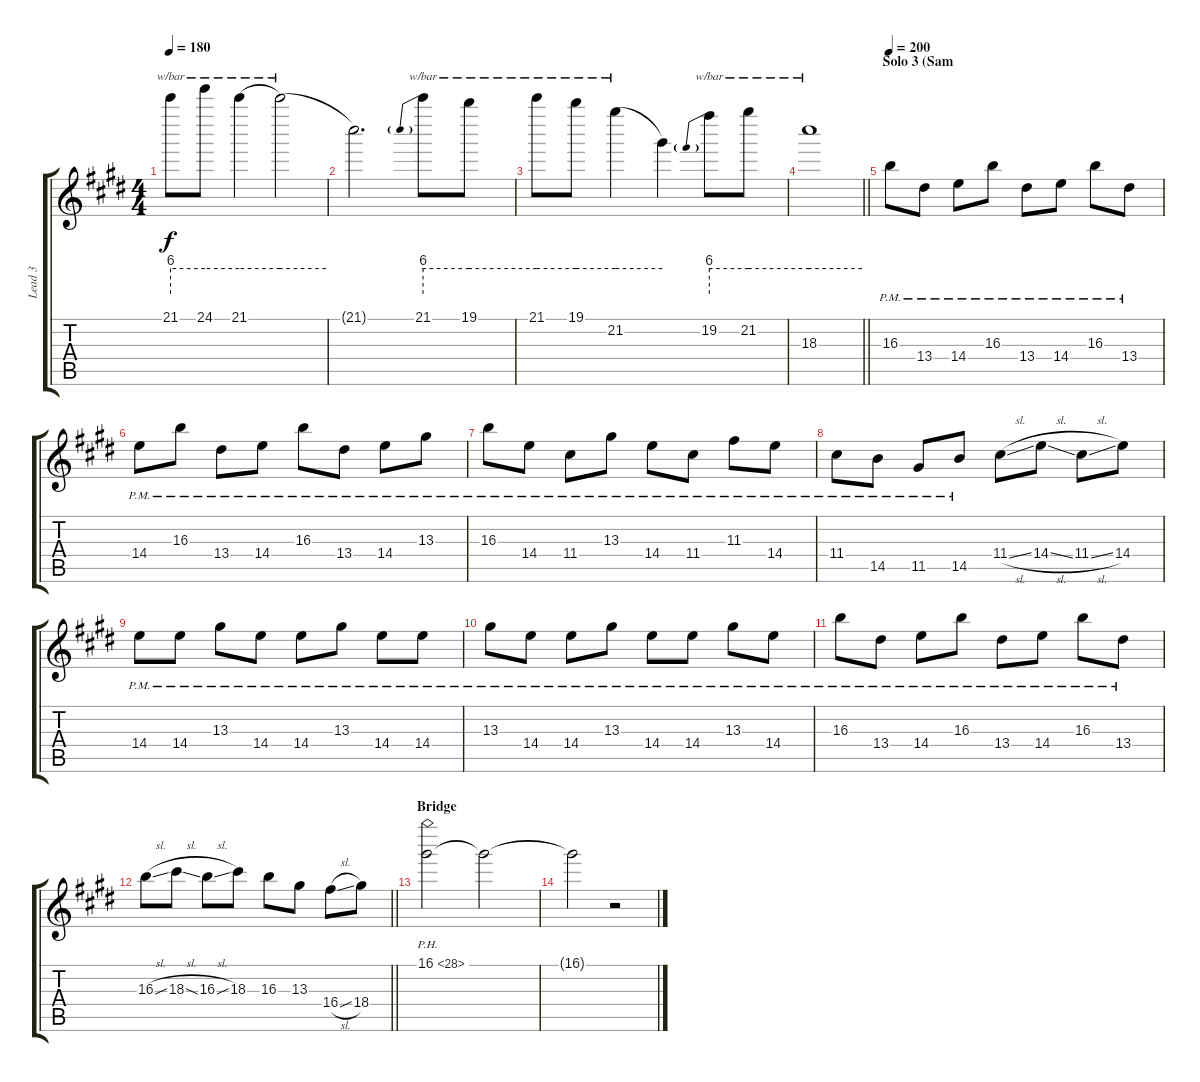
\track ("Lead 3" "Lead 3") {instrument distortionguitar}
\staff {score tabs}
\tuning (E4 B3 G3 D3 A2 E2) {hide}
\ts (4 4)
\tempo 180
\clef g2
\ks c#minor
21.1.8{tbe (hold default 0 24 60 24) dy f} 24.1.8{tbe (hold default 0 24 60 24)} 21.1.4{tbe (hold default 0 24 60 24)} 21.1{t}.2{tbe (hold default 0 24 60 24)} |
21.1{t}.2{d} 21.1.8{tbe (predive default 0 24 60 24)} 19.1.8{tbe (hold default 0 24 60 24)} |
21.1.8{tbe (hold default 0 24 60 24)} 19.1.8{tbe (hold default 0 24 60 24)} 21.2.4{tbe (hold default 0 24 60 24)} 21.2{t}.4 19.2.8{tbe (predive default 0 24 60 24)} 21.2.8{tbe (hold default 0 24 60 24)} |
\barLineRight lightlight
18.3.1{tbe (hold default 0 24 60 24)} |
\section ("" "Solo 3 (Sam")
\tempo 200
16.3{pm}.8 13.4{pm}.8 14.4{pm}.8 16.3{pm}.8 13.4{pm}.8 14.4{pm}.8 16.3{pm}.8 13.4{pm}.8 |
14.4{pm}.8 16.3{pm}.8 13.4{pm}.8 14.4{pm}.8 16.3{pm}.8 13.4{pm}.8 14.4{pm}.8 13.3{pm}.8 |
16.3{pm}.8 14.4{pm}.8 11.4{pm}.8 13.3{pm}.8 14.4{pm}.8 11.4{pm}.8 11.3{pm}.8 14.4{pm}.8 |
11.4{pm}.8 14.5{pm}.8 11.5{pm}.8 14.5{pm}.8 11.4{sl}.8 14.4{sl}.8 11.4{sl}.8 14.4.8 |
14.4{pm}.8 14.4{pm}.8 13.3{pm}.8 14.4{pm}.8 14.4{pm}.8 13.3{pm}.8 14.4{pm}.8 14.4{pm}.8 |
13.3{pm}.8 14.4{pm}.8 14.4{pm}.8 13.3{pm}.8 14.4{pm}.8 14.4{pm}.8 13.3{pm}.8 14.4{pm}.8 |
16.3{pm}.8 13.4{pm}.8 14.4{pm}.8 16.3{pm}.8 13.4{pm}.8 14.4{pm}.8 16.3{pm}.8 13.4{pm}.8 |
\barLineRight lightlight
16.3{sl}.8 18.3{sl}.8 16.3{sl}.8 18.3.8 16.3.8 13.3.8 16.4{sl}.8 18.4.8 |
\section ("" "Bridge")
16.1{ph 12}.2 16.1{t}.2{volume 0} |
16.1{t}.2 r.2
